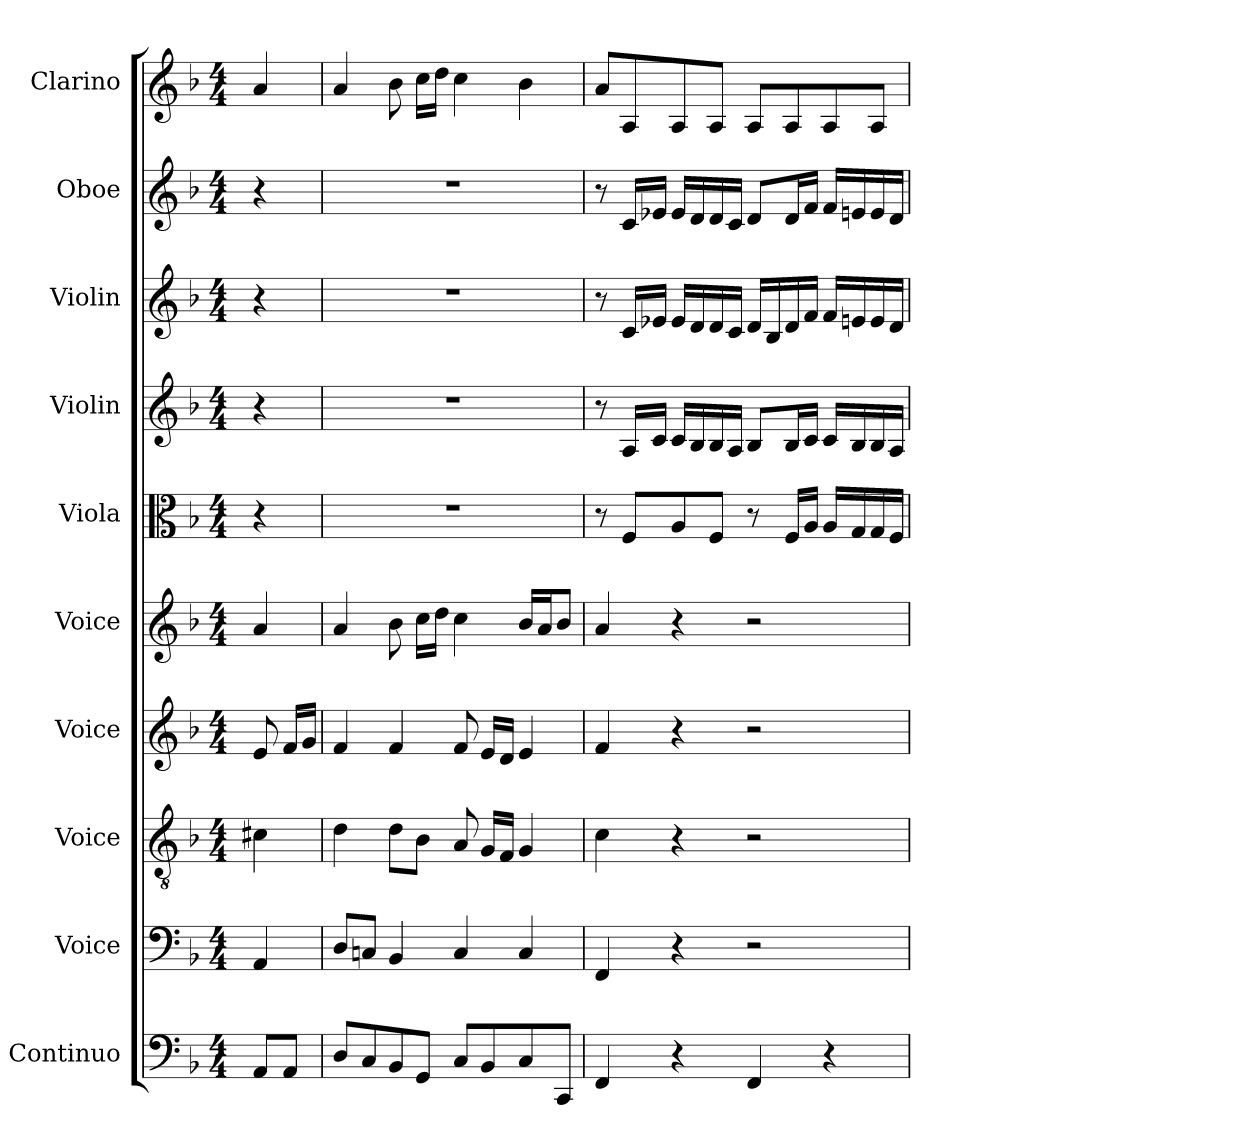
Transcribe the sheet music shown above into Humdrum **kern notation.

**kern	**kern	**kern	**kern	**kern	**kern	**kern	**kern	**kern	**kern
*part10	*part9	*part8	*part7	*part6	*part5	*part4	*part3	*part2	*part1
*staff10	*staff9	*staff8	*staff7	*staff6	*staff5	*staff4	*staff3	*staff2	*staff1
*I"Continuo	*I"Voice	*I"Voice	*I"Voice	*I"Voice	*I"Viola	*I"Violin	*I"Violin	*I"Oboe	*I"Clarino
*I'Cont.	*I'V	*I'V	*I'V	*I'V	*I'Vla.	*I'Vln.	*I'Vln.	*I'Ob.	*I'Clar.
*clefF4	*clefF4	*clefGv2	*clefG2	*clefG2	*clefC3	*clefG2	*clefG2	*clefG2	*clefG2
*	*	*	*	*	*	*	*	*	*ITrd1c2
*k[b-]	*k[b-]	*k[b-]	*k[b-]	*k[b-]	*k[b-]	*k[b-]	*k[b-]	*k[b-]	*k[b-e-a-]
*M4/4	*M4/4	*M4/4	*M4/4	*M4/4	*M4/4	*M4/4	*M4/4	*M4/4	*M4/4
=	=	=	=	=	=	=	=	=	=
8AAL	4AA	4c#X	8e	4a	4r	4r	4r	4r	4g
8AAJ	.	.	16fLL	.	.	.	.	.	.
.	.	.	16gJJ	.	.	.	.	.	.
=2	=2	=2	=2	=2	=2	=2	=2	=2	=2
8DL	8DL	4d	4f	4a	1r	1r	1r	1r	4g
8C	8CnJ	.	.	.	.	.	.	.	.
8BB-	4BB-	8dL	4f	8b-	.	.	.	.	8a-
8GGJ	.	8B-J	.	16ccLL	.	.	.	.	16b-LL
.	.	.	.	16ddJJ	.	.	.	.	16ccJJ
8CL	4C	8A	8f	4cc	.	.	.	.	4b-
8BB-	.	16GLL	16eLL	.	.	.	.	.	.
.	.	16FJJ	16dJJ	.	.	.	.	.	.
8C	4C	4G	4e	16b-LL	.	.	.	.	4a-
.	.	.	.	16aJ	.	.	.	.	.
8CCJ	.	.	.	8b-J	.	.	.	.	.
=3	=3	=3	=3	=3	=3	=3	=3	=3	=3
4FF	4FF	4c	4f	4a	8r	8r	8r	8r	8gL
.	.	.	.	.	8FL	16ALL	16cLL	16cLL	8G
.	.	.	.	.	.	16cJJ	16e-XJJ	16e-XJJ	.
4r	4r	4r	4r	4r	8A	16cLL	16e-LL	16e-LL	8G
.	.	.	.	.	.	16B-	16d	16d	.
.	.	.	.	.	8FJ	16B-	16d	16d	8GJ
.	.	.	.	.	.	16AJJ	16cJJ	16cJJ	.
4FF	2r	2r	2r	2r	8r	8B-L	16dLL	8dL	8GL
.	.	.	.	.	.	.	16B-	.	.
.	.	.	.	.	16FLL	16B-L	16d	16dL	8G
.	.	.	.	.	16AJJ	16cJJ	16fJJ	16fJJ	.
4r	.	.	.	.	16ALL	16cLL	16fLL	16fLL	8G
.	.	.	.	.	16G	16B-	16en	16en	.
.	.	.	.	.	16G	16B-	16e	16e	8GJ
.	.	.	.	.	16FJJ	16AJJ	16dJJ	16dJJ	.
=	=	=	=	=	=	=	=	=	=
*-	*-	*-	*-	*-	*-	*-	*-	*-	*-
